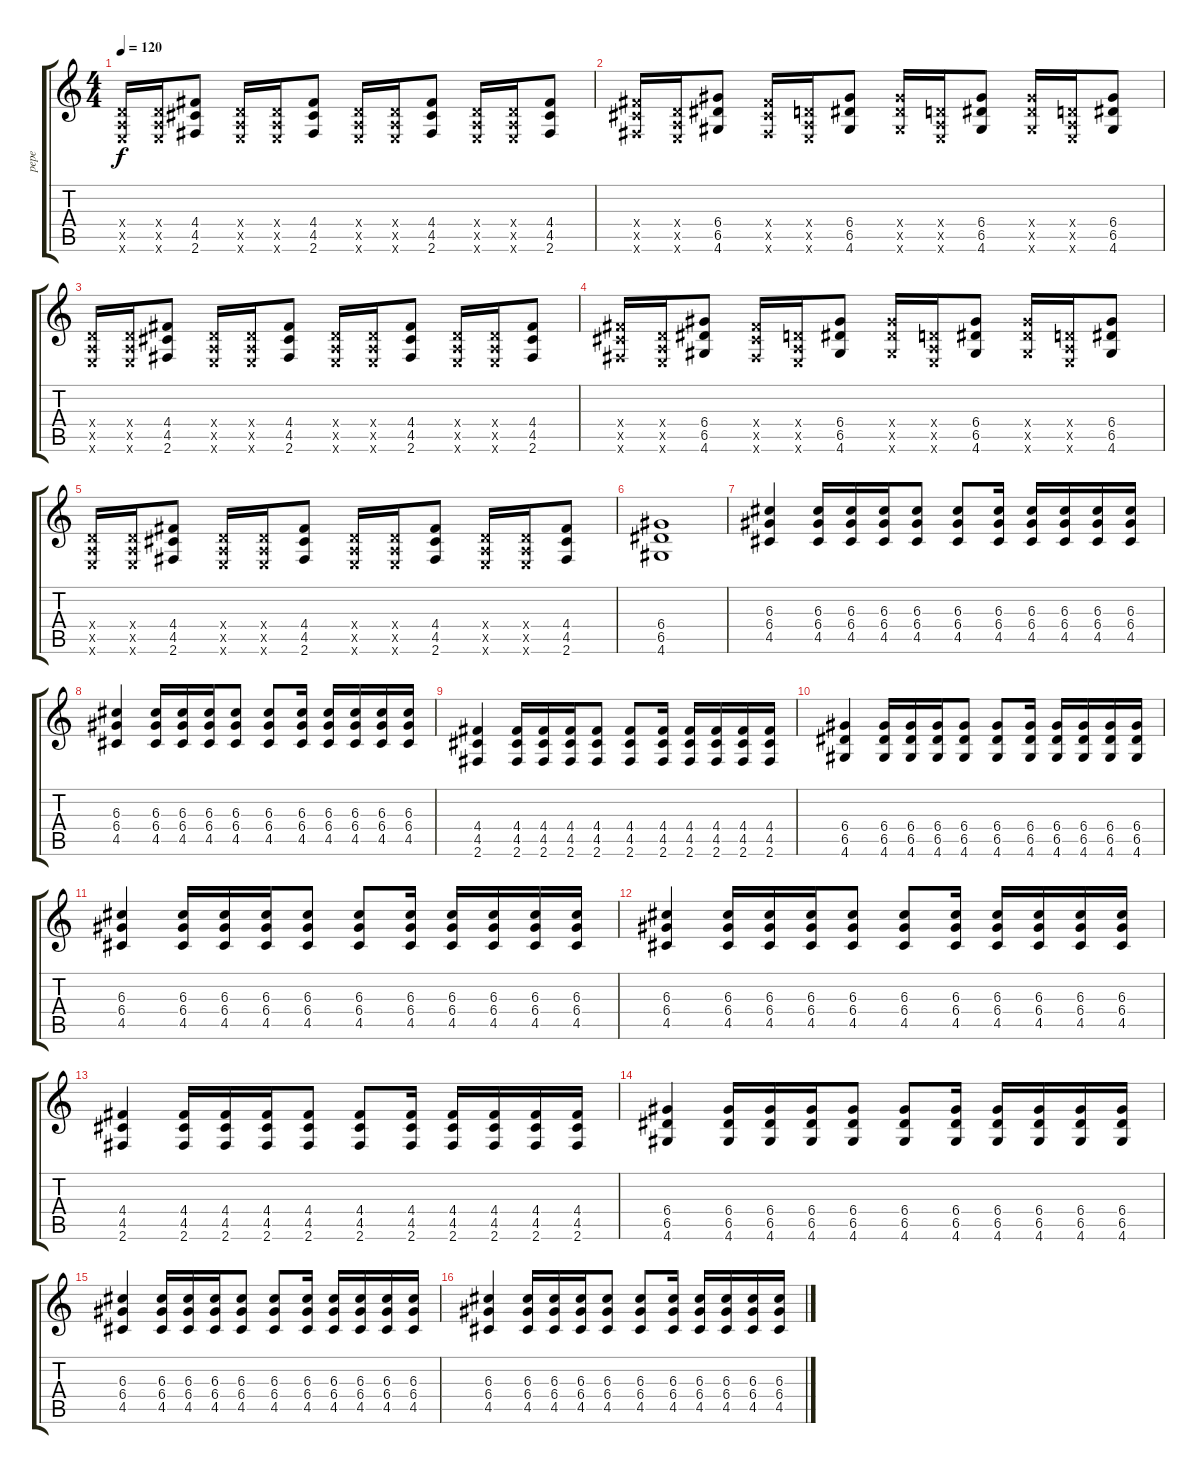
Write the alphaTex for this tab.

\track ("pepe" "pepe") {instrument distortionguitar}
\staff {score tabs}
\tuning (E4 B3 G3 D3 A2 E2) {hide}
\ts (4 4)
\tempo 120
\clef g2
\ks c
(0.4{x} 0.5{x} 0.6{x}).16{dy f} (0.4{x} 0.5{x} 0.6{x}).16 (4.4 4.5 2.6).8 (0.4{x} 0.5{x} 0.6{x}).16 (0.4{x} 0.5{x} 0.6{x}).16 (4.4 4.5 2.6).8 (0.4{x} 0.5{x} 0.6{x}).16 (0.4{x} 0.5{x} 0.6{x}).16 (4.4 4.5 2.6).8 (0.4{x} 0.5{x} 0.6{x}).16 (0.4{x} 0.5{x} 0.6{x}).16 (4.4 4.5 2.6).8 |
(4.4{x} 4.5{x} 2.6{x}).16 (0.4{x} 0.5{x} 0.6{x}).16 (6.4 6.5 4.6).8 (4.4{x} 4.5{x} 2.6{x}).16 (0.4{x} 0.5{x} 0.6{x}).16 (6.4 6.5 4.6).8 (6.4{x} 6.5{x} 4.6{x}).16 (0.4{x} 0.5{x} 0.6{x}).16 (6.4 6.5 4.6).8 (6.4{x} 6.5{x} 4.6{x}).16 (0.4{x} 0.5{x} 0.6{x}).16 (6.4 6.5 4.6).8 |
(0.4{x} 0.5{x} 0.6{x}).16 (0.4{x} 0.5{x} 0.6{x}).16 (4.4 4.5 2.6).8 (0.4{x} 0.5{x} 0.6{x}).16 (0.4{x} 0.5{x} 0.6{x}).16 (4.4 4.5 2.6).8 (0.4{x} 0.5{x} 0.6{x}).16 (0.4{x} 0.5{x} 0.6{x}).16 (4.4 4.5 2.6).8 (0.4{x} 0.5{x} 0.6{x}).16 (0.4{x} 0.5{x} 0.6{x}).16 (4.4 4.5 2.6).8 |
(4.4{x} 4.5{x} 2.6{x}).16 (0.4{x} 0.5{x} 0.6{x}).16 (6.4 6.5 4.6).8 (4.4{x} 4.5{x} 2.6{x}).16 (0.4{x} 0.5{x} 0.6{x}).16 (6.4 6.5 4.6).8 (6.4{x} 6.5{x} 4.6{x}).16 (0.4{x} 0.5{x} 0.6{x}).16 (6.4 6.5 4.6).8 (6.4{x} 6.5{x} 4.6{x}).16 (0.4{x} 0.5{x} 0.6{x}).16 (6.4 6.5 4.6).8 |
(0.4{x} 0.5{x} 0.6{x}).16 (0.4{x} 0.5{x} 0.6{x}).16 (4.4 4.5 2.6).8 (0.4{x} 0.5{x} 0.6{x}).16 (0.4{x} 0.5{x} 0.6{x}).16 (4.4 4.5 2.6).8 (0.4{x} 0.5{x} 0.6{x}).16 (0.4{x} 0.5{x} 0.6{x}).16 (4.4 4.5 2.6).8 (0.4{x} 0.5{x} 0.6{x}).16 (0.4{x} 0.5{x} 0.6{x}).16 (4.4 4.5 2.6).8 |
(6.4 6.5 4.6).1 |
(6.3 6.4 4.5).4 (6.3 6.4 4.5).16 (6.3 6.4 4.5).16 (6.3 6.4 4.5).16 (6.3 6.4 4.5).8 (6.3 6.4 4.5).8 (6.3 6.4 4.5).16 (6.3 6.4 4.5).16 (6.3 6.4 4.5).16 (6.3 6.4 4.5).16 (6.3 6.4 4.5).16 |
(6.3 6.4 4.5).4 (6.3 6.4 4.5).16 (6.3 6.4 4.5).16 (6.3 6.4 4.5).16 (6.3 6.4 4.5).8 (6.3 6.4 4.5).8 (6.3 6.4 4.5).16 (6.3 6.4 4.5).16 (6.3 6.4 4.5).16 (6.3 6.4 4.5).16 (6.3 6.4 4.5).16 |
(4.4 4.5 2.6).4 (4.4 4.5 2.6).16 (4.4 4.5 2.6).16 (4.4 4.5 2.6).16 (4.4 4.5 2.6).8 (4.4 4.5 2.6).8 (4.4 4.5 2.6).16 (4.4 4.5 2.6).16 (4.4 4.5 2.6).16 (4.4 4.5 2.6).16 (4.4 4.5 2.6).16 |
(6.4 6.5 4.6).4 (6.4 6.5 4.6).16 (6.4 6.5 4.6).16 (6.4 6.5 4.6).16 (6.4 6.5 4.6).8 (6.4 6.5 4.6).8 (6.4 6.5 4.6).16 (6.4 6.5 4.6).16 (6.4 6.5 4.6).16 (6.4 6.5 4.6).16 (6.4 6.5 4.6).16 |
(6.3 6.4 4.5).4 (6.3 6.4 4.5).16 (6.3 6.4 4.5).16 (6.3 6.4 4.5).16 (6.3 6.4 4.5).8 (6.3 6.4 4.5).8 (6.3 6.4 4.5).16 (6.3 6.4 4.5).16 (6.3 6.4 4.5).16 (6.3 6.4 4.5).16 (6.3 6.4 4.5).16 |
(6.3 6.4 4.5).4 (6.3 6.4 4.5).16 (6.3 6.4 4.5).16 (6.3 6.4 4.5).16 (6.3 6.4 4.5).8 (6.3 6.4 4.5).8 (6.3 6.4 4.5).16 (6.3 6.4 4.5).16 (6.3 6.4 4.5).16 (6.3 6.4 4.5).16 (6.3 6.4 4.5).16 |
(4.4 4.5 2.6).4 (4.4 4.5 2.6).16 (4.4 4.5 2.6).16 (4.4 4.5 2.6).16 (4.4 4.5 2.6).8 (4.4 4.5 2.6).8 (4.4 4.5 2.6).16 (4.4 4.5 2.6).16 (4.4 4.5 2.6).16 (4.4 4.5 2.6).16 (4.4 4.5 2.6).16 |
(6.4 6.5 4.6).4 (6.4 6.5 4.6).16 (6.4 6.5 4.6).16 (6.4 6.5 4.6).16 (6.4 6.5 4.6).8 (6.4 6.5 4.6).8 (6.4 6.5 4.6).16 (6.4 6.5 4.6).16 (6.4 6.5 4.6).16 (6.4 6.5 4.6).16 (6.4 6.5 4.6).16 |
(6.3 6.4 4.5).4 (6.3 6.4 4.5).16 (6.3 6.4 4.5).16 (6.3 6.4 4.5).16 (6.3 6.4 4.5).8 (6.3 6.4 4.5).8 (6.3 6.4 4.5).16 (6.3 6.4 4.5).16 (6.3 6.4 4.5).16 (6.3 6.4 4.5).16 (6.3 6.4 4.5).16 |
(6.3 6.4 4.5).4 (6.3 6.4 4.5).16 (6.3 6.4 4.5).16 (6.3 6.4 4.5).16 (6.3 6.4 4.5).8 (6.3 6.4 4.5).8 (6.3 6.4 4.5).16 (6.3 6.4 4.5).16 (6.3 6.4 4.5).16 (6.3 6.4 4.5).16 (6.3 6.4 4.5).16
